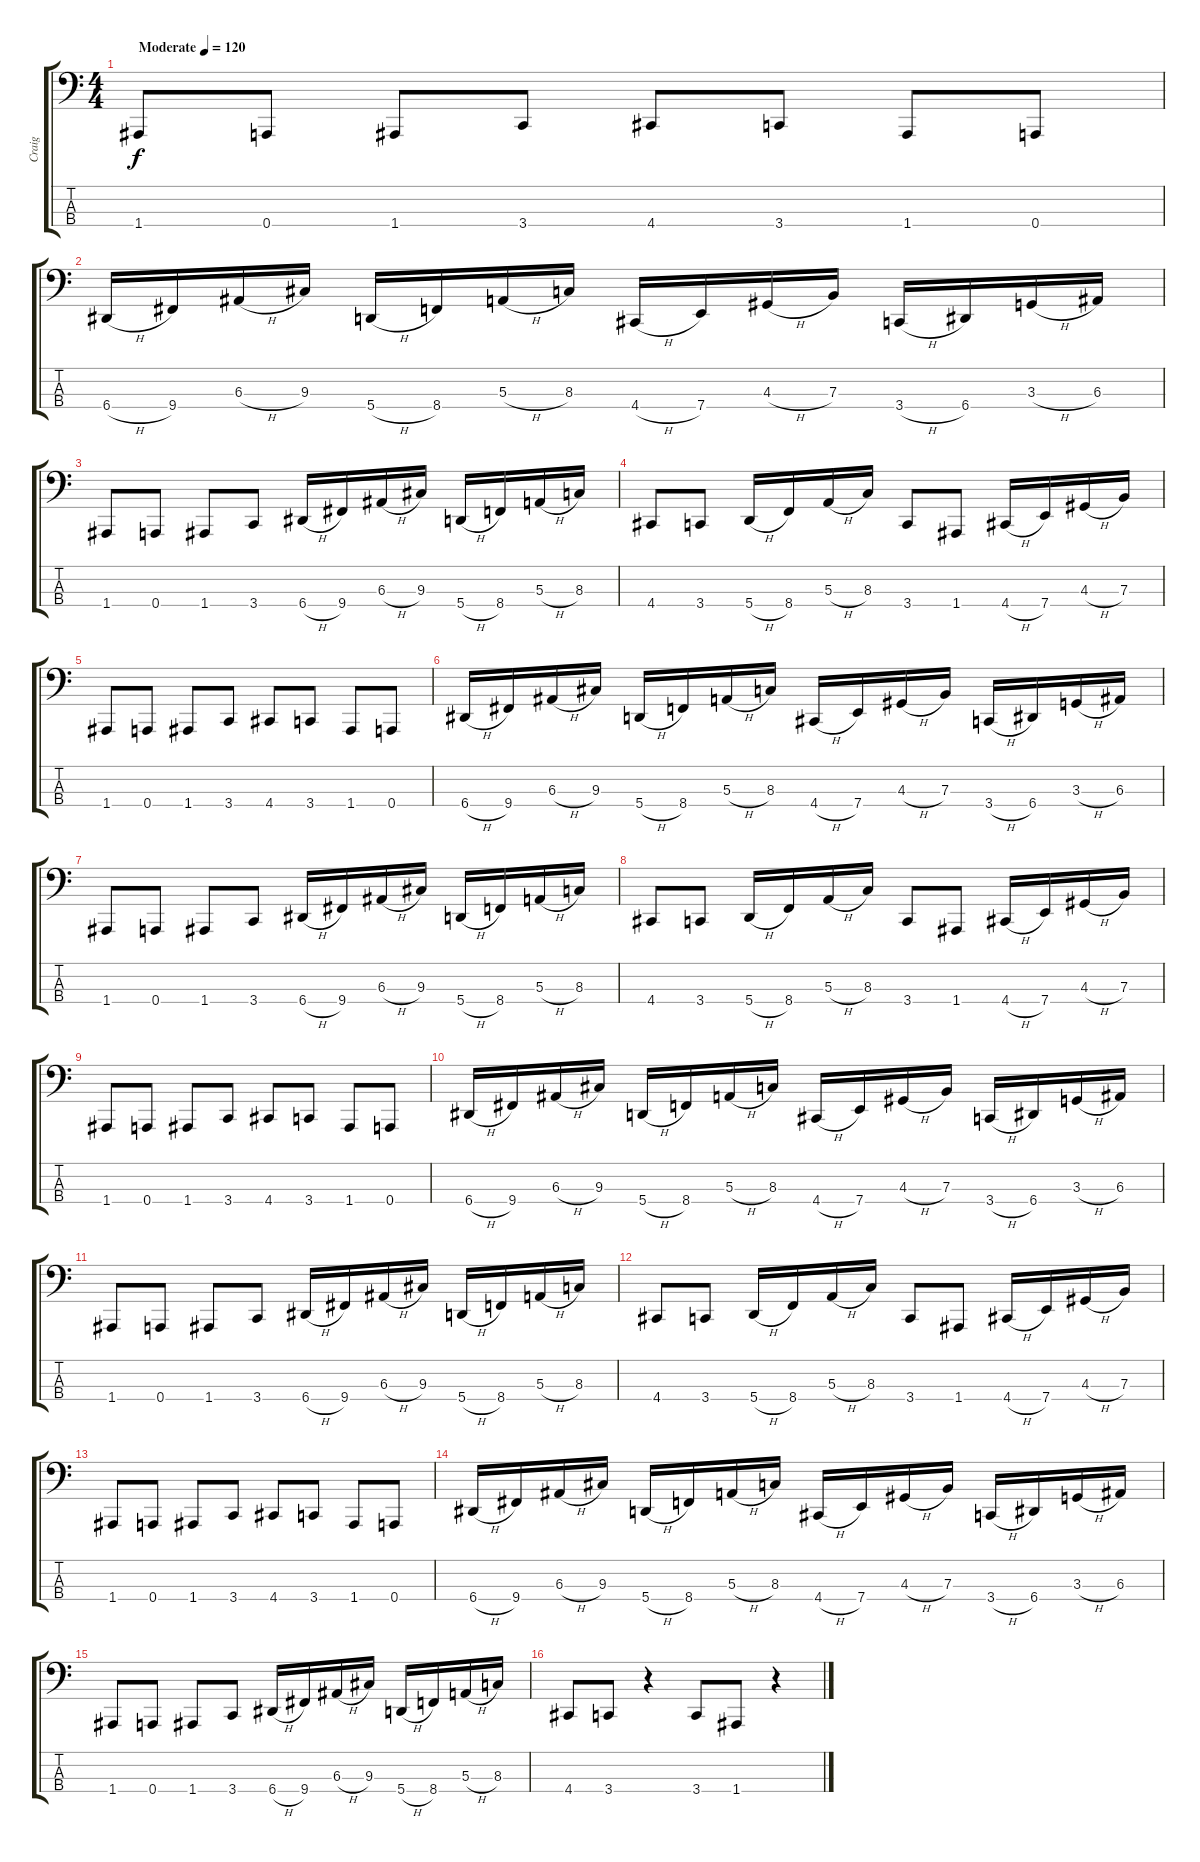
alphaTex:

\track ("Craig" "Craig") {instrument electricbassfinger}
\staff {score tabs}
\tuning (D2 A1 E1 A0) {hide}
\ts (4 4)
\section ("" "")
\tempo (120 "Moderate")
\clef f4
\ks c
1.4.8{dy f instrument electricbassfinger} 0.4.8 1.4.8 3.4.8 4.4.8 3.4.8 1.4.8 0.4.8 |
6.4{h}.16 9.4.16 6.3{h}.16 9.3.16 5.4{h}.16 8.4.16 5.3{h}.16 8.3.16 4.4{h}.16 7.4.16 4.3{h}.16 7.3.16 3.4{h}.16 6.4.16 3.3{h}.16 6.3.16 |
1.4.8 0.4.8 1.4.8 3.4.8 6.4{h}.16 9.4.16 6.3{h}.16 9.3.16 5.4{h}.16 8.4.16 5.3{h}.16 8.3.16 |
4.4.8 3.4.8 5.4{h}.16 8.4.16 5.3{h}.16 8.3.16 3.4.8 1.4.8 4.4{h}.16 7.4.16 4.3{h}.16 7.3.16 |
1.4.8 0.4.8 1.4.8 3.4.8 4.4.8 3.4.8 1.4.8 0.4.8 |
6.4{h}.16 9.4.16 6.3{h}.16 9.3.16 5.4{h}.16 8.4.16 5.3{h}.16 8.3.16 4.4{h}.16 7.4.16 4.3{h}.16 7.3.16 3.4{h}.16 6.4.16 3.3{h}.16 6.3.16 |
1.4.8 0.4.8 1.4.8 3.4.8 6.4{h}.16 9.4.16 6.3{h}.16 9.3.16 5.4{h}.16 8.4.16 5.3{h}.16 8.3.16 |
4.4.8 3.4.8 5.4{h}.16 8.4.16 5.3{h}.16 8.3.16 3.4.8 1.4.8 4.4{h}.16 7.4.16 4.3{h}.16 7.3.16 |
1.4.8 0.4.8 1.4.8 3.4.8 4.4.8 3.4.8 1.4.8 0.4.8 |
6.4{h}.16 9.4.16 6.3{h}.16 9.3.16 5.4{h}.16 8.4.16 5.3{h}.16 8.3.16 4.4{h}.16 7.4.16 4.3{h}.16 7.3.16 3.4{h}.16 6.4.16 3.3{h}.16 6.3.16 |
1.4.8 0.4.8 1.4.8 3.4.8 6.4{h}.16 9.4.16 6.3{h}.16 9.3.16 5.4{h}.16 8.4.16 5.3{h}.16 8.3.16 |
4.4.8 3.4.8 5.4{h}.16 8.4.16 5.3{h}.16 8.3.16 3.4.8 1.4.8 4.4{h}.16 7.4.16 4.3{h}.16 7.3.16 |
1.4.8 0.4.8 1.4.8 3.4.8 4.4.8 3.4.8 1.4.8 0.4.8 |
6.4{h}.16 9.4.16 6.3{h}.16 9.3.16 5.4{h}.16 8.4.16 5.3{h}.16 8.3.16 4.4{h}.16 7.4.16 4.3{h}.16 7.3.16 3.4{h}.16 6.4.16 3.3{h}.16 6.3.16 |
1.4.8 0.4.8 1.4.8 3.4.8 6.4{h}.16 9.4.16 6.3{h}.16 9.3.16 5.4{h}.16 8.4.16 5.3{h}.16 8.3.16 |
4.4.8 3.4.8 r.4 3.4.8 1.4.8 r.4
